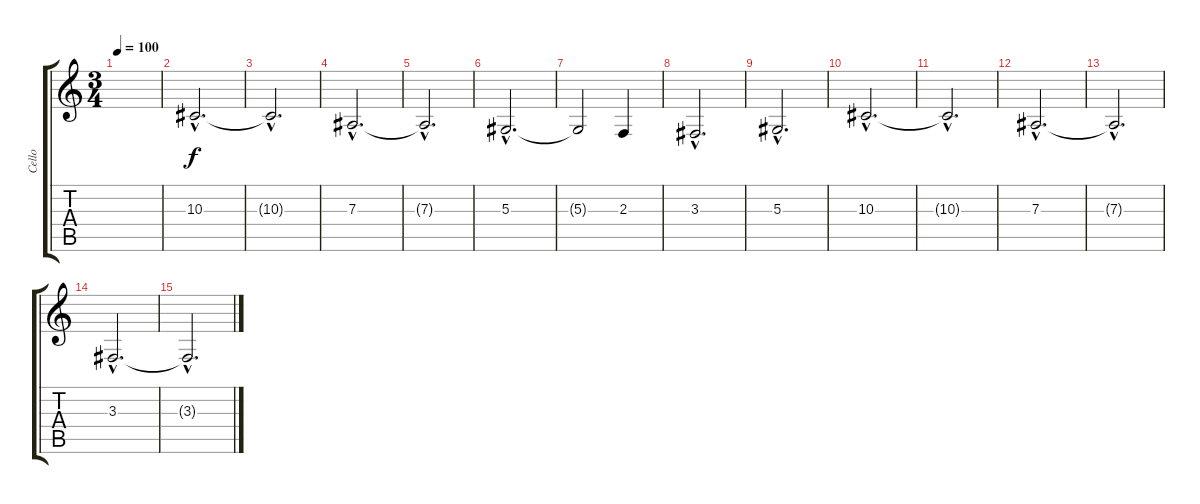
\track ("Cello" "Cello") {instrument cello}
\staff {score tabs}
\tuning (C4 G3 Eb3 Bb2 F2 C2) {hide}
\ts (3 4)
\tempo 100
\clef g2
\ks c
|
10.3{hac}.2{d volume 14} |
10.3{hac t}.2{d} |
7.3{hac}.2{d} |
7.3{hac t}.2{d} |
5.3{hac}.2{d} |
5.3{t}.2 2.3.4 |
3.3{hac}.2{d} |
5.3{hac}.2{d} |
10.3{hac}.2{d volume 7} |
10.3{hac t}.2{d} |
7.3{hac}.2{d} |
7.3{hac t}.2{d volume 0} |
3.3{hac}.2{d} |
3.3{hac t}.2{d}
